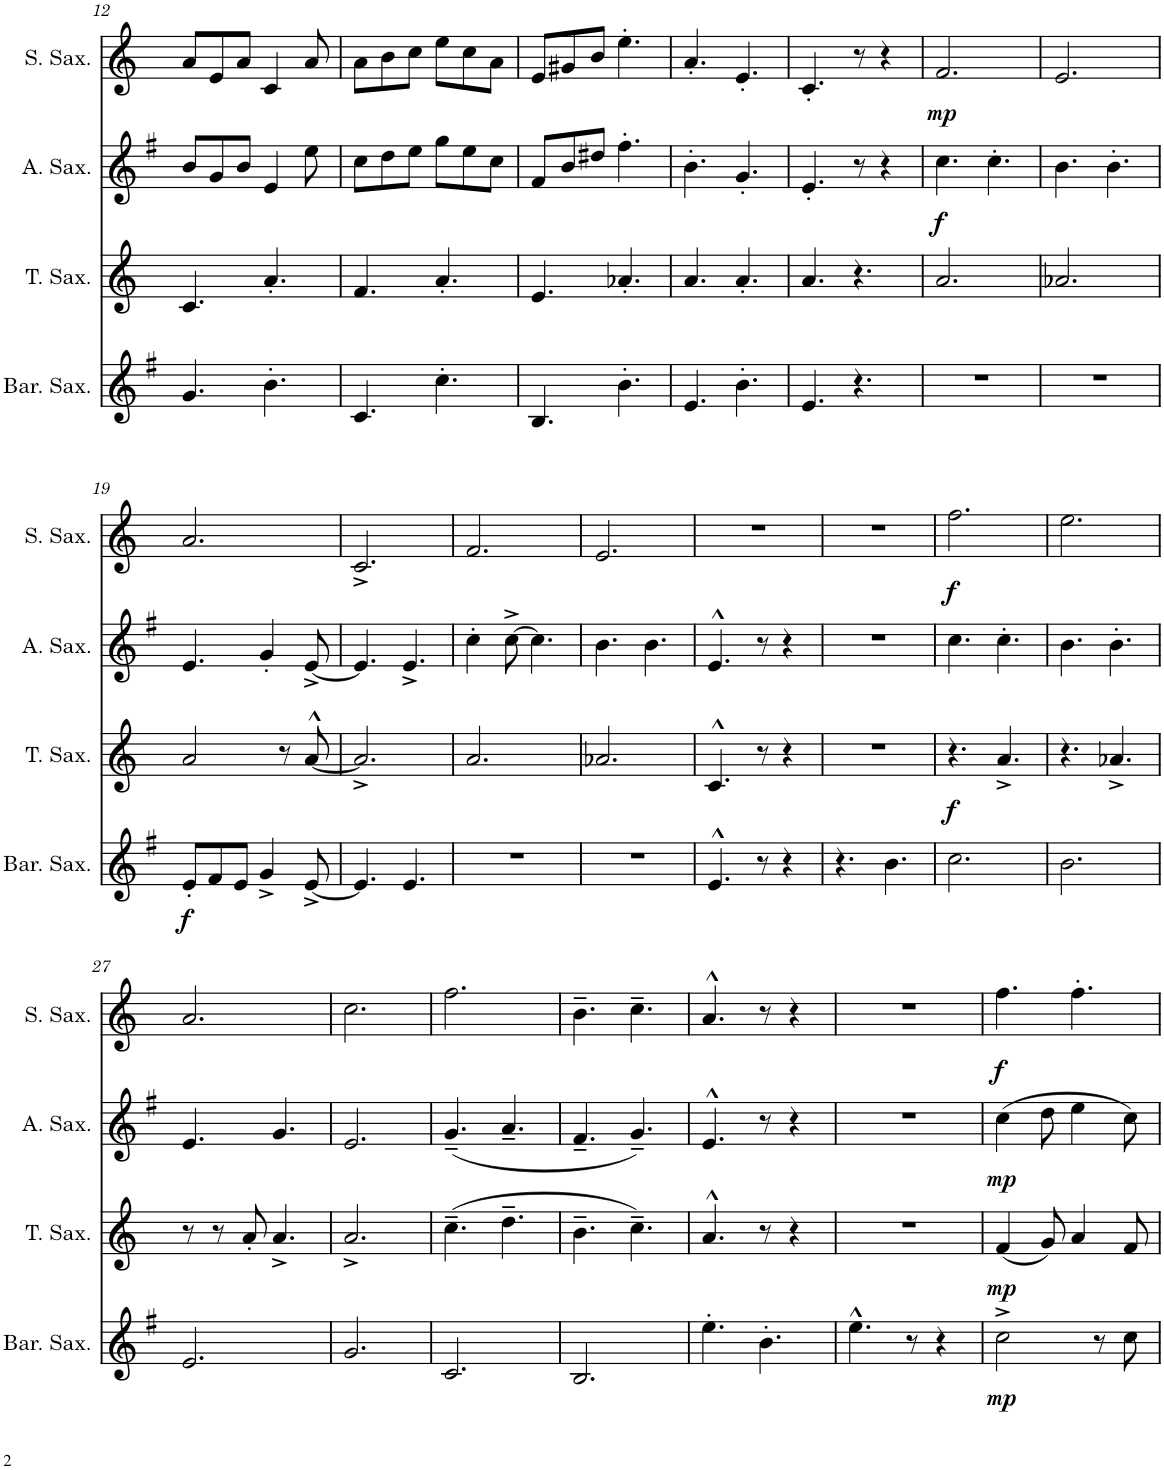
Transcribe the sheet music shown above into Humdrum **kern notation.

**kern	**dynam	**kern	**dynam	**kern	**dynam	**kern	**dynam
*part4	*part4	*part3	*part3	*part2	*part2	*part1	*part1
*staff4	*staff4	*staff3	*staff3	*staff2	*staff2	*staff1	*staff1
*I"Baritone Saxophone	*	*I"Tenor Saxophone	*	*I"Alto Saxophone	*	*I"Soprano Saxophone	*
*I'Bar. Sax.	*	*I'T. Sax.	*	*I'A. Sax.	*	*I'S. Sax.	*
!!LO:PB:g=z
*clefG2	*	*clefG2	*	*clefG2	*	*clefG2	*
*Trd12c21	*	*Trd8c14	*	*Trd5c9	*	*Trd1c2	*
*k[f#]	*	*k[]	*	*k[f#]	*	*k[]	*
*M6/8	*	*M6/8	*	*M6/8	*	*M6/8	*
=12	=12	=12	=12	=12	=12	=12	=12
4.g/	.	4.c/	.	8b/L	.	8a/L	.
.	.	.	.	8g/	.	8e/	.
.	.	.	.	8b/J	.	8a/J	.
4.b'\	.	4.a'/	.	4e/	.	4c/	.
.	.	.	.	8ee\	.	8a/	.
=13	=13	=13	=13	=13	=13	=13	=13
4.c/	.	4.f/	.	8cc\L	.	8a\L	.
.	.	.	.	8dd\	.	8b\	.
.	.	.	.	8ee\J	.	8cc\J	.
4.cc'\	.	4.a'/	.	8gg\L	.	8ee\L	.
.	.	.	.	8ee\	.	8cc\	.
.	.	.	.	8cc\J	.	8a\J	.
=14	=14	=14	=14	=14	=14	=14	=14
4.B/	.	4.e/	.	8f#/L	.	8e/L	.
.	.	.	.	8b/	.	8g#X/	.
.	.	.	.	8dd#X/J	.	8b/J	.
4.b'\	.	4.a-X'/	.	4.ff#'\	.	4.ee'\	.
=15	=15	=15	=15	=15	=15	=15	=15
4.e/	.	4.a/	.	4.b'\	.	4.a'/	.
4.b'\	.	4.a'/	.	4.g'/	.	4.e'/	.
=16	=16	=16	=16	=16	=16	=16	=16
4.e/	.	4.a/	.	4.e'/	.	4.c'/	.
4.r	.	4.r	.	8r	.	8r	.
.	.	.	.	4r	.	4r	.
=17	=17	=17	=17	=17	=17	=17	=17
!	!	!	!	!	!LO:DY:b	!	!LO:DY:b
2.r	.	2.a/	.	4.cc\	f	2.f/	mp
.	.	.	.	4.cc'\	.	.	.
=18	=18	=18	=18	=18	=18	=18	=18
2.r	.	2.a-X/	.	4.b\	.	2.e/	.
.	.	.	.	4.b'\	.	.	.
!!LO:LB:g=z
=19	=19	=19	=19	=19	=19	=19	=19
!	!LO:DY:b	!	!	!	!	!	!
8e'/L	f	2a/	.	4.e/	.	2.a/	.
8f#/	.	.	.	.	.	.	.
8e/J	.	.	.	.	.	.	.
4g^/	.	.	.	4g'/	.	.	.
.	.	8r	.	.	.	.	.
[8e^/	.	[8a^^/	.	[8e^/	.	.	.
=20	=20	=20	=20	=20	=20	=20	=20
4.e/]	.	2.a^/]	.	4.e/]	.	2.c^/	.
4.e/	.	.	.	4.e^/	.	.	.
=21	=21	=21	=21	=21	=21	=21	=21
2.r	.	2.a/	.	4cc'\	.	2.f/	.
.	.	.	.	[8cc^\	.	.	.
.	.	.	.	4.cc\]	.	.	.
=22	=22	=22	=22	=22	=22	=22	=22
2.r	.	2.a-X/	.	4.b\	.	2.e/	.
.	.	.	.	4.b\	.	.	.
=23	=23	=23	=23	=23	=23	=23	=23
4.e^^/	.	4.c^^/	.	4.e^^/	.	2.r	.
8r	.	8r	.	8r	.	.	.
4r	.	4r	.	4r	.	.	.
=24	=24	=24	=24	=24	=24	=24	=24
4.r	.	2.r	.	2.r	.	2.r	.
4.b\	.	.	.	.	.	.	.
=25	=25	=25	=25	=25	=25	=25	=25
!	!	!	!LO:DY:b	!	!	!	!LO:DY:b
2.cc\	.	4.r	f	4.cc\	.	2.ff\	f
.	.	4.a^/	.	4.cc'\	.	.	.
=26	=26	=26	=26	=26	=26	=26	=26
2.b\	.	4.r	.	4.b\	.	2.ee\	.
.	.	4.a-X^/	.	4.b'\	.	.	.
!!LO:LB:g=z
=27	=27	=27	=27	=27	=27	=27	=27
2.e/	.	8r	.	4.e/	.	2.a/	.
.	.	8r	.	.	.	.	.
.	.	8a'/	.	.	.	.	.
.	.	4.a^/	.	4.g/	.	.	.
=28	=28	=28	=28	=28	=28	=28	=28
2.g/	.	2.a^/	.	2.e/	.	2.cc\	.
=29	=29	=29	=29	=29	=29	=29	=29
2.c/	.	(4.cc~\	.	(4.g~/	.	2.ff\	.
.	.	4.dd~\	.	4.a~/	.	.	.
=30	=30	=30	=30	=30	=30	=30	=30
2.B/	.	4.b~\	.	4.f#~/	.	4.b~\	.
.	.	4.cc~\)	.	4.g~/)	.	4.cc~\	.
=31	=31	=31	=31	=31	=31	=31	=31
4.ee'\	.	4.a^^/	.	4.e^^/	.	4.a^^/	.
4.b'\	.	8r	.	8r	.	8r	.
.	.	4r	.	4r	.	4r	.
=32	=32	=32	=32	=32	=32	=32	=32
4.ee^^\	.	2.r	.	2.r	.	2.r	.
8r	.	.	.	.	.	.	.
4r	.	.	.	.	.	.	.
=33	=33	=33	=33	=33	=33	=33	=33
!	!LO:DY:b	!	!LO:DY:b	!	!LO:DY:b	!	!LO:DY:b
2cc^\	mp	(4f/	mp	(4cc\	mp	4.ff\	f
.	.	8g/)	.	8dd\	.	.	.
.	.	4a/	.	4ee\	.	4.ff'\	.
8r	.	.	.	.	.	.	.
8cc\	.	8f/	.	8cc\)	.	.	.
=	=	=	=	=	=	=	=
*-	*-	*-	*-	*-	*-	*-	*-
